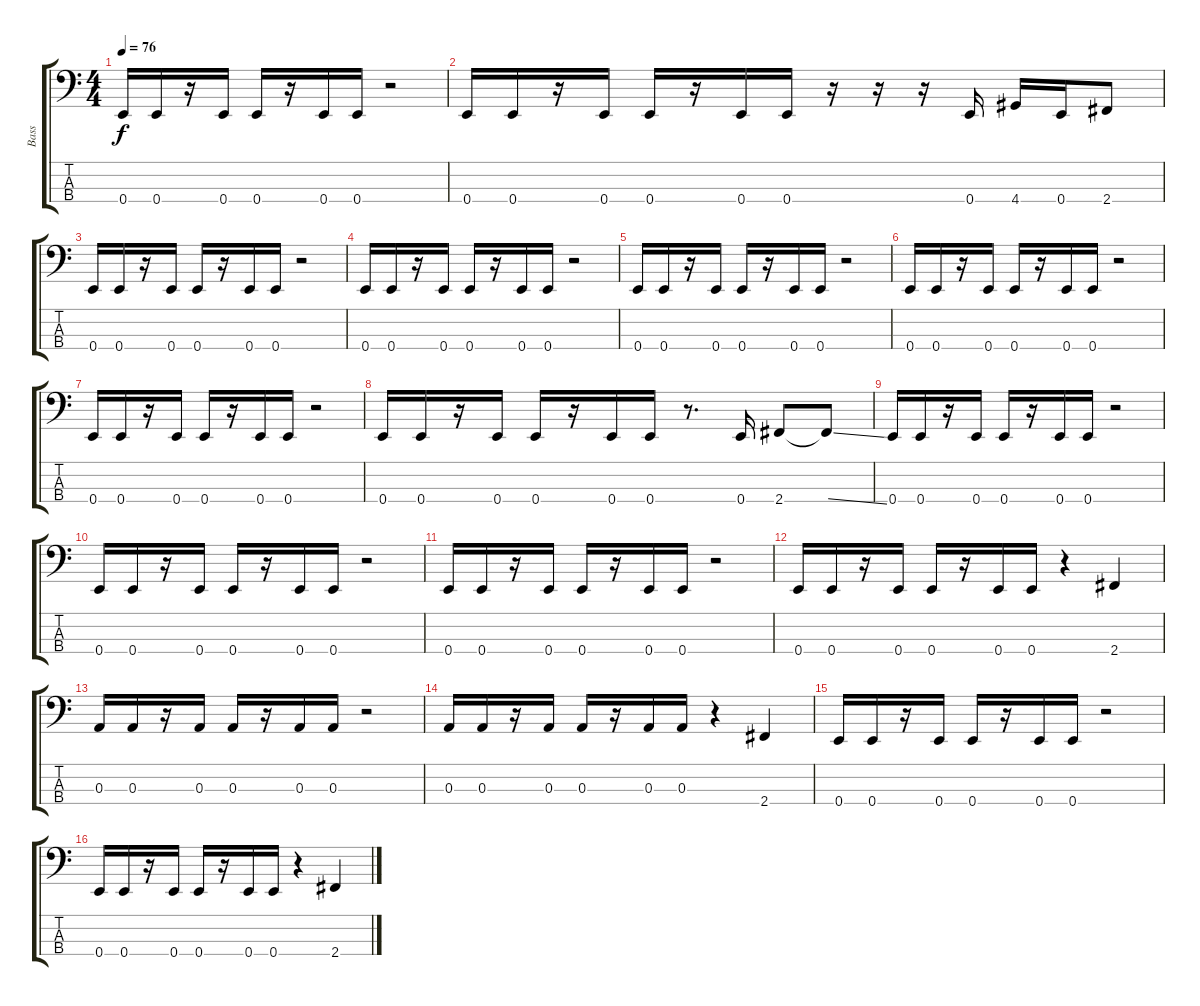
\track ("Bass" "Bass") {mute instrument electricbassfinger}
\staff {score tabs}
\tuning (G2 D2 A1 E1) {hide}
\ts (4 4)
\tempo 76
\clef f4
\ks c
0.4.16{dy f} 0.4.16 r.16 0.4.16 0.4.16 r.16 0.4.16 0.4.16 r.2 |
0.4.16 0.4.16 r.16 0.4.16 0.4.16 r.16 0.4.16 0.4.16 r.16 r.16 r.16 0.4.16 4.4.16 0.4.16 2.4.8 |
0.4.16 0.4.16 r.16 0.4.16 0.4.16 r.16 0.4.16 0.4.16 r.2 |
0.4.16 0.4.16 r.16 0.4.16 0.4.16 r.16 0.4.16 0.4.16 r.2 |
0.4.16 0.4.16 r.16 0.4.16 0.4.16 r.16 0.4.16 0.4.16 r.2 |
0.4.16 0.4.16 r.16 0.4.16 0.4.16 r.16 0.4.16 0.4.16 r.2 |
0.4.16 0.4.16 r.16 0.4.16 0.4.16 r.16 0.4.16 0.4.16 r.2 |
0.4.16 0.4.16 r.16 0.4.16 0.4.16 r.16 0.4.16 0.4.16 r.8{d} 0.4.16 2.4.8 2.4{ss t}.8 |
0.4.16 0.4.16 r.16 0.4.16 0.4.16 r.16 0.4.16 0.4.16 r.2 |
0.4.16 0.4.16 r.16 0.4.16 0.4.16 r.16 0.4.16 0.4.16 r.2 |
0.4.16 0.4.16 r.16 0.4.16 0.4.16 r.16 0.4.16 0.4.16 r.2 |
0.4.16 0.4.16 r.16 0.4.16 0.4.16 r.16 0.4.16 0.4.16 r.4 2.4.4 |
0.3.16 0.3.16 r.16 0.3.16 0.3.16 r.16 0.3.16 0.3.16 r.2 |
0.3.16 0.3.16 r.16 0.3.16 0.3.16 r.16 0.3.16 0.3.16 r.4 2.4.4 |
0.4.16 0.4.16 r.16 0.4.16 0.4.16 r.16 0.4.16 0.4.16 r.2 |
0.4.16 0.4.16 r.16 0.4.16 0.4.16 r.16 0.4.16 0.4.16 r.4 2.4.4
